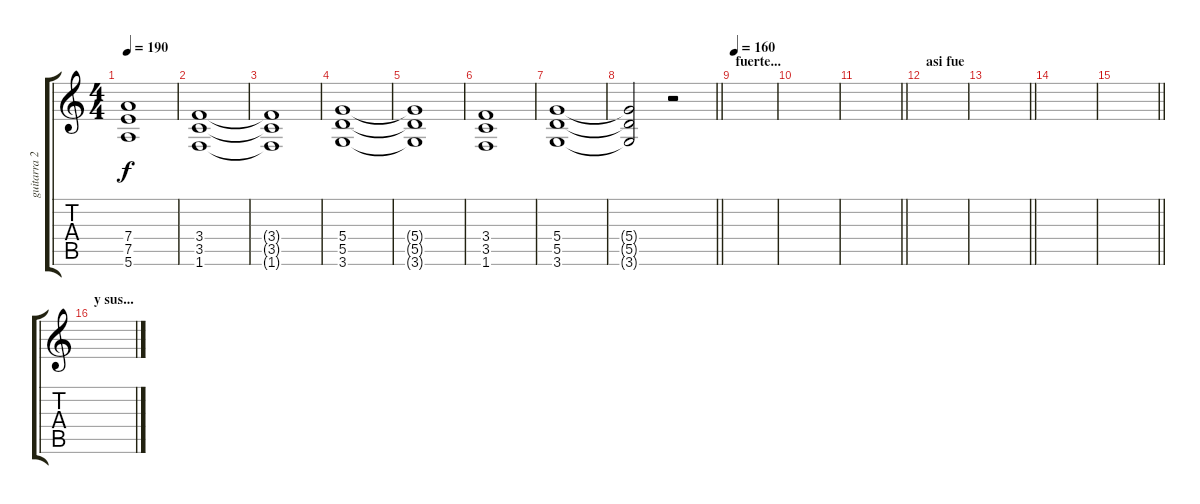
\track ("guitarra 2" "guitarra 2") {instrument distortionguitar}
\staff {score tabs}
\tuning (E4 B3 G3 D3 A2 E2) {hide}
\ts (4 4)
\tempo 190
\clef g2
\ks c
(7.4{t} 7.5{t} 5.6{t}).1{dy f} |
(3.4 3.5 1.6).1 |
(3.4{t} 3.5{t} 1.6{t}).1 |
(5.4 5.5 3.6).1 |
(5.4{t} 5.5{t} 3.6{t}).1 |
(3.4 3.5 1.6).1 |
(5.4 5.5 3.6).1 |
\barLineRight lightlight
(5.4{t} 5.5{t} 3.6{t}).2 r.2 |
\section ("" "fuerte...")
\tempo 160
|
|
\barLineRight lightlight
|
\section ("" "asi fue")
|
\barLineRight lightlight
|
\section ("" "")
|
\barLineRight lightlight
|
\section ("" "y sus...")
